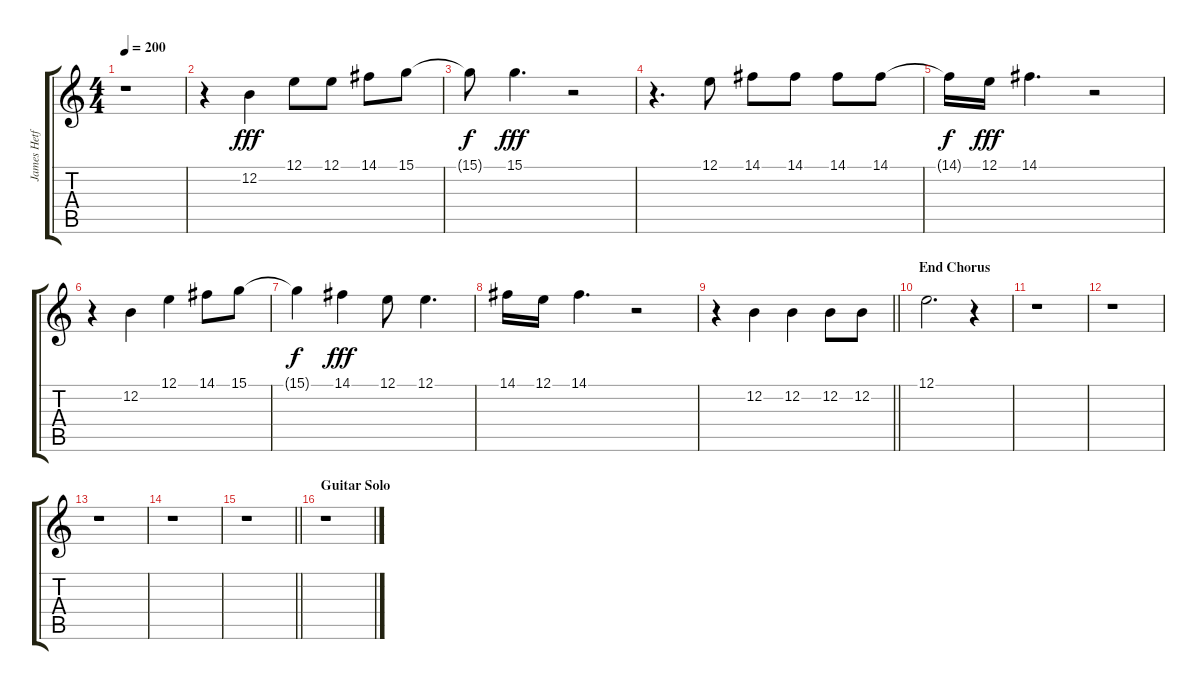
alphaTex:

\track ("James Hetfield (Voice)" "James Hetf") {instrument lead2sawtooth}
\staff {score tabs}
\tuning (E4 B3 G3 D3 A2 E2) {hide}
\ts (4 4)
\tempo 200
\clef g2
\ks c
r.1{dy f} |
r.4 12.2.4{dy fff} 12.1.8 12.1.8 14.1.8 15.1.8 |
15.1{t}.8{dy f} 15.1.4{d dy fff} r.2 |
r.4{d} 12.1.8 14.1.8 14.1.8 14.1.8 14.1.8 |
14.1{t}.16{dy f} 12.1.16{dy fff} 14.1.4{d} r.2 |
r.4 12.2.4 12.1.4 14.1.8 15.1.8 |
15.1{t}.4{dy f} 14.1.4{dy fff} 12.1.8 12.1.4{d} |
14.1.16 12.1.16 14.1.4{d} r.2 |
\barLineRight lightlight
r.4 12.2.4 12.2.4 12.2.8 12.2.8 |
\section ("" "End Chorus")
12.1.2{d} r.4 |
r.1 |
r.1 |
r.1 |
r.1 |
\barLineRight lightlight
r.1 |
\section ("" "Guitar Solo")
r.1
